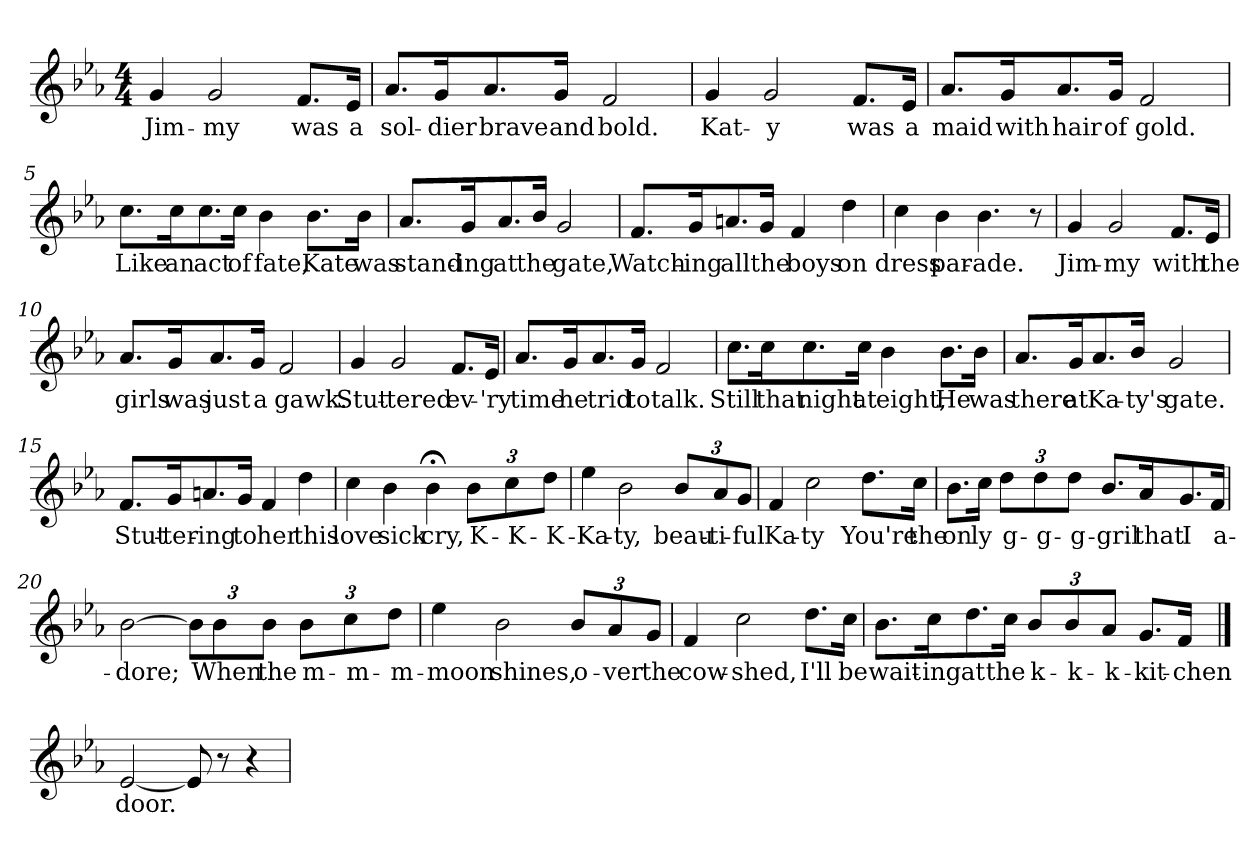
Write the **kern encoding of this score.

**kern	**text
*part1	*part1
*staff1	*staff1
*clefG2	*
*k[b-e-a-]	*
*E-:	*
*M4/4	*
=1	=1
4g/	Jim-
2g/	-my
8.f/L	was
16e-/Jk	a
=2	=2
8.a-/L	sol-
16g/K	-dier
8.a-/	brave
16g/Jk	and
2f/	bold.
=3	=3
4g/	Kat-
2g/	-y
8.f/L	was
16e-/Jk	a
=4	=4
8.a-/L	maid
16g/K	with
8.a-/	hair
16g/Jk	of
2f/	gold.
!!LO:LB:g=z
=5	=5
8.cc\L	Like
16cc\K	an
8.cc\	act
16cc\Jk	of
4b-\	fate,
8.b-\L	Kate
16b-\Jk	was
=6	=6
8.a-/L	stand-
16g/K	-ing
8.a-/	at
16b-/Jk	the
2g/	gate,
=7	=7
8.f/L	Watch-
16g/K	-ing
8.an/	all
16g/Jk	the
4f/	boys
4dd\	on
!!LO:LB:g=z
=8	=8
4cc\	dress
4b-\	par-
4.b-\	-ade.
8r	.
=9	=9
4g/	Jim-
2g/	-my
8.f/L	with
16e-/Jk	the
=10	=10
8.a-/L	girls
16g/K	was
8.a-/	just
16g/Jk	a
2f/	gawk.
!!LO:LB:g=z
=11	=11
4g/	Stut-
2g/	-tered
8.f/L	ev-
16e-/Jk	-'ry
=12	=12
8.a-/L	time
16g/K	he
8.a-/	trid
16g/Jk	to
2f/	talk.
=13	=13
8.cc\L	Still
16cc\K	that
8.cc\	night
16cc\Jk	at
4b-\	eight,
8.b-\L	He
16b-\Jk	was
!!LO:LB:g=z
=14	=14
8.a-/L	there
16g/K	at
8.a-/	Ka-
16b-/Jk	-ty's
2g/	gate.
=15	=15
8.f/L	Stut-
16g/K	-ter-
8.an/	-ing
16g/Jk	to
4f/	her
4dd\	this
=16	=16
4cc\	love
4b-\	sick
4b-;<\	cry,
*Xbrackettup	*
12b-\L	K-
12cc\	-K-
12dd\J	-K-
!!LO:LB:g=z
=17	=17
4ee-\	-Ka-
2b-\	-ty,
12b-/L	beau-
12a-/	-ti-
12g/J	-ful
=18	=18
4f/	Ka-
2cc\	-ty
8.dd\L	You're
16cc\Jk	the
=19	=19
8.b-\L	on
16cc\Jk	ly
12dd\L	g-
12dd\	-g-
12dd\J	-g-
8.b-/L	-gril
16a-/K	that
8.g/	I
16f/Jk	a-
!!LO:LB:g=z
=20	=20
[2b-\	-dore;
12b-\L]	.
12b-\	When
12b-\J	the
12b-\L	m-
12cc\	-m-
12dd\J	-m-
=21	=21
4ee-\	-moon
2b-\	shines,
12b-/L	o-
12a-/	-ver
12g/J	the
=22	=22
4f/	cow-
2cc\	-shed,
8.dd\L	I'll
16cc\Jk	be
!!LO:LB:g=z
=23	=23
8.b-\L	wait-
16cc\K	-ing
8.dd\	at
16cc\Jk	the
12b-/L	k-
12b-/	-k-
12a-/J	-k-
8.g/L	-kit-
16f/Jk	-chen
==24	==24
[2e-/	door.
8e-/]	.
8r	.
4r	.
=	=
*-	*-
